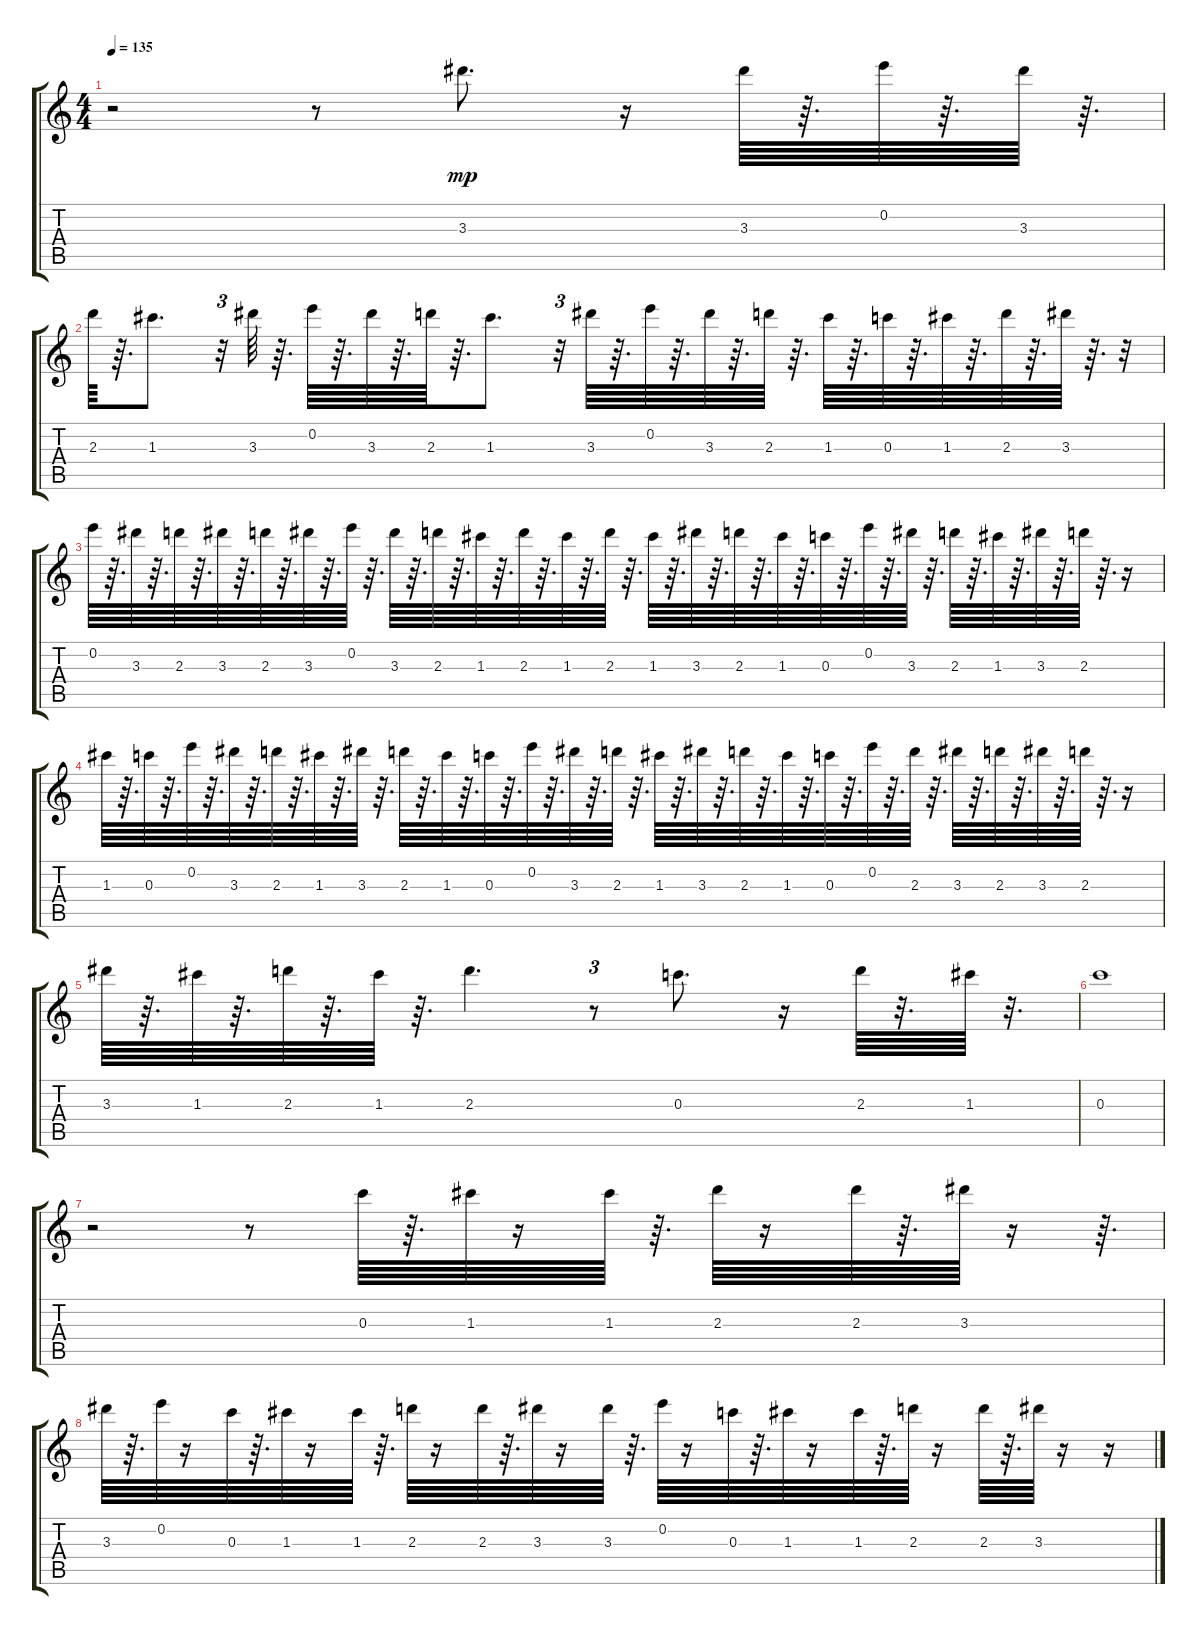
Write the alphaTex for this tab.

\track "" {instrument distortionguitar}
\staff {score tabs}
\tuning (Ab5 E5 C5 Ab4 E4 C4) {hide}
\ts (4 4)
\tempo 135
\clef g2
\ks c
r.2{dy mp} r.8 3.3.8{d} r.16 3.3.64 r.64{d} 0.2.64 r.64{d} 3.3.64 r.64{d} |
2.3.64 r.64{d} 1.3.8{d} r.32{tu (3 2)} 3.3.64 r.64{d} 0.2.64 r.64{d} 3.3.64 r.64{d} 2.3.64 r.64{d} 1.3.8{d} r.32{tu (3 2)} 3.3.64 r.64{d} 0.2.64 r.64{d} 3.3.64 r.64{d} 2.3.64 r.64{d} 1.3.64 r.64{d} 0.3.64 r.64{d} 1.3.64 r.64{d} 2.3.64 r.64{d} 3.3.64 r.64{d} r.32 |
0.2.64 r.64{d} 3.3.64 r.64{d} 2.3.64 r.64{d} 3.3.64 r.64{d} 2.3.64 r.64{d} 3.3.64 r.64{d} 0.2.64 r.64{d} 3.3.64 r.64{d} 2.3.64 r.64{d} 1.3.64 r.64{d} 2.3.64 r.64{d} 1.3.64 r.64{d} 2.3.64 r.64{d} 1.3.64 r.64{d} 3.3.64 r.64{d} 2.3.64 r.64{d} 1.3.64 r.64{d} 0.3.64 r.64{d} 0.2.64 r.64{d} 3.3.64 r.64{d} 2.3.64 r.64{d} 1.3.64 r.64{d} 3.3.64 r.64{d} 2.3.64 r.64{d} r.16 |
1.3.64 r.64{d} 0.3.64 r.64{d} 0.2.64 r.64{d} 3.3.64 r.64{d} 2.3.64 r.64{d} 1.3.64 r.64{d} 3.3.64 r.64{d} 2.3.64 r.64{d} 1.3.64 r.64{d} 0.3.64 r.64{d} 0.2.64 r.64{d} 3.3.64 r.64{d} 2.3.64 r.64{d} 1.3.64 r.64{d} 3.3.64 r.64{d} 2.3.64 r.64{d} 1.3.64 r.64{d} 0.3.64 r.64{d} 0.2.64 r.64{d} 2.3.64 r.64{d} 3.3.64 r.64{d} 2.3.64 r.64{d} 3.3.64 r.64{d} 2.3.64 r.64{d} r.16 |
3.3.64 r.64{d} 1.3.64 r.64{d} 2.3.64 r.64{d} 1.3.64 r.64{d} 2.3.4{d} r.8{tu (3 2)} 0.3.8{d} r.16 2.3.64 r.32{d} 1.3.64 r.32{d} |
0.3.1 |
r.2 r.8 0.3.64 r.64{d} 1.3.64 r.16 1.3.64 r.64{d} 2.3.64 r.16 2.3.64 r.64{d} 3.3.64 r.16 r.64{d} |
3.3.64 r.64{d} 0.2.64 r.16 0.3.64 r.64{d} 1.3.64 r.16 1.3.64 r.64{d} 2.3.64 r.16 2.3.64 r.64{d} 3.3.64 r.16 3.3.64 r.64{d} 0.2.64 r.16 0.3.64 r.64{d} 1.3.64 r.16 1.3.64 r.64{d} 2.3.64 r.16 2.3.64 r.64{d} 3.3.64 r.16 r.16
